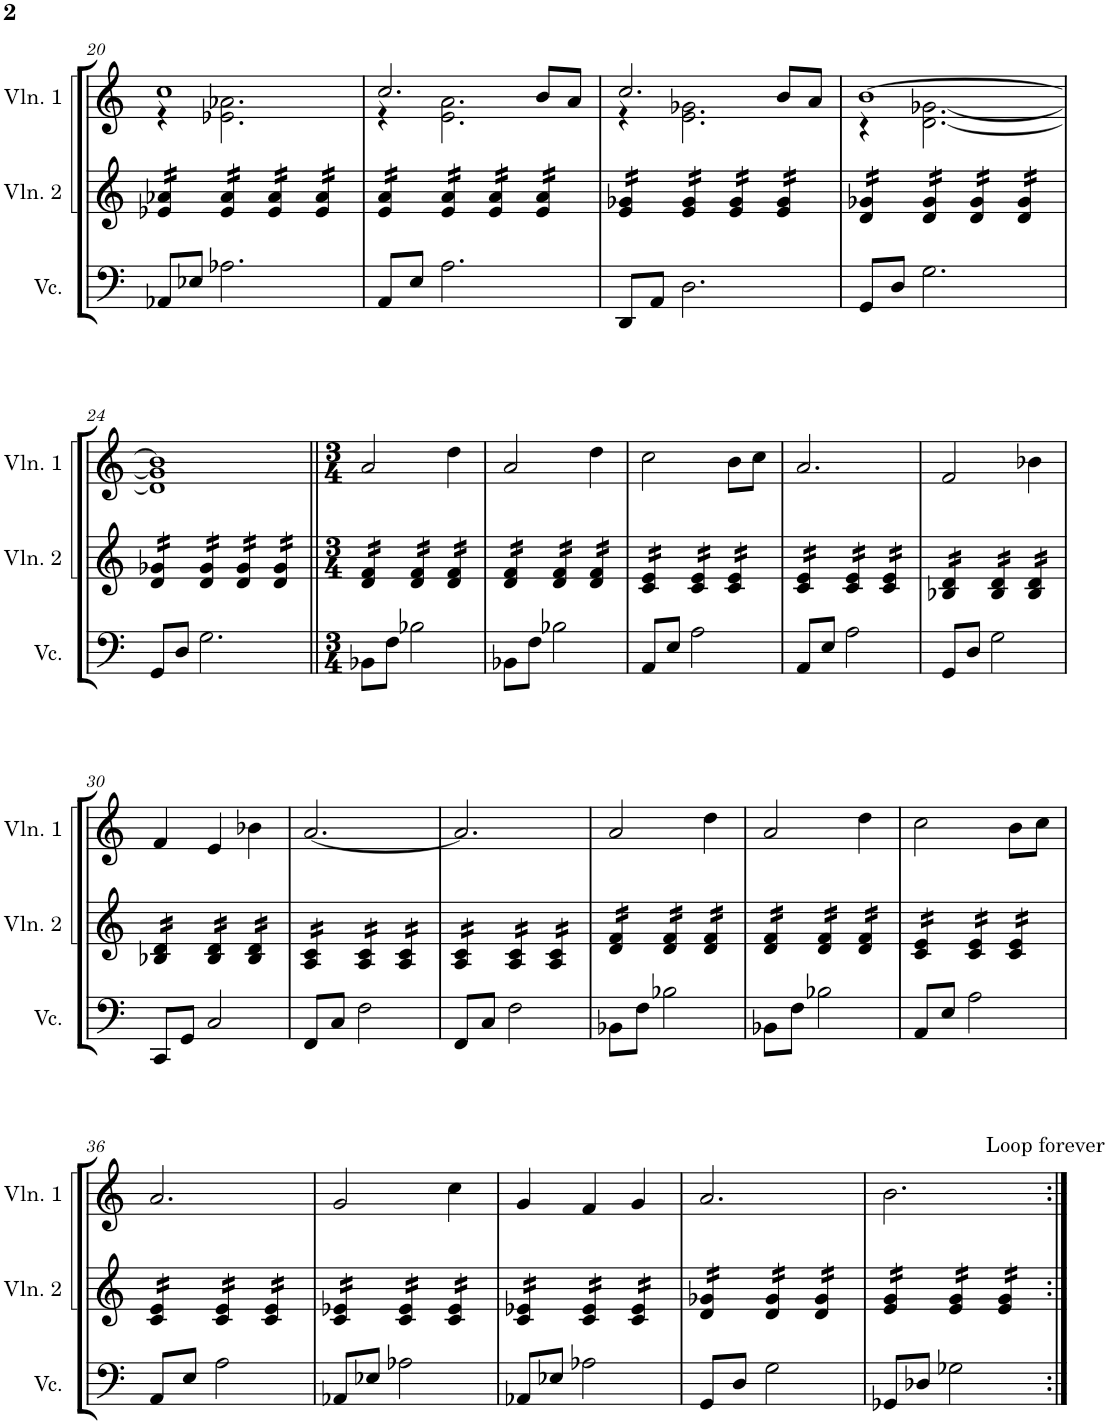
**kern	**kern	**kern
*part3	*part2	*part1
*staff3	*staff2	*staff1
*I"Violoncello	*I"Violin 2	*I"Violin 1
*I'Vc.	*I'Vln. 2	*I'Vln. 1
!!LO:PB:g=z
*clefF4	*clefG2	*clefG2
*k[]	*k[]	*k[]
*M4/4	*M4/4	*M4/4
*met(c)	*met(c)	*met(c)
=20	=20	=20
*	*	*^
*	*tremolo	*	*
8AA-X/L	16e-X/ 16a-X/LL	1cc	4r
.	16e-X/ 16a-X/	.	.
8E-X/J	16e-X/ 16a-X/	.	.
.	16e-X/ 16a-X/JJ	.	.
2.A-X\	16e-/ 16a-/LL	.	2.e-X\ 2.a-X\
.	16e-/ 16a-/	.	.
.	16e-/ 16a-/	.	.
.	16e-/ 16a-/JJ	.	.
.	16e-/ 16a-/LL	.	.
.	16e-/ 16a-/	.	.
.	16e-/ 16a-/	.	.
.	16e-/ 16a-/JJ	.	.
.	16e-/ 16a-/LL	.	.
.	16e-/ 16a-/	.	.
.	16e-/ 16a-/	.	.
.	16e-/ 16a-/JJ	.	.
=21	=21	=21	=21
8AA/L	16e/ 16a/LL	2.cc/	4r
.	16e/ 16a/	.	.
8E/J	16e/ 16a/	.	.
.	16e/ 16a/JJ	.	.
2.A\	16e/ 16a/LL	.	2.e\ 2.a\
.	16e/ 16a/	.	.
.	16e/ 16a/	.	.
.	16e/ 16a/JJ	.	.
.	16e/ 16a/LL	.	.
.	16e/ 16a/	.	.
.	16e/ 16a/	.	.
.	16e/ 16a/JJ	.	.
.	16e/ 16a/LL	8b/L	.
.	16e/ 16a/	.	.
.	16e/ 16a/	8a/J	.
.	16e/ 16a/JJ	.	.
=22	=22	=22	=22
8DD/L	16e/ 16g-X/LL	2.cc/	4r
.	16e/ 16g-X/	.	.
8AA/J	16e/ 16g-X/	.	.
.	16e/ 16g-X/JJ	.	.
2.D\	16e/ 16g-/LL	.	2.e\ 2.g-X\
.	16e/ 16g-/	.	.
.	16e/ 16g-/	.	.
.	16e/ 16g-/JJ	.	.
.	16e/ 16g-/LL	.	.
.	16e/ 16g-/	.	.
.	16e/ 16g-/	.	.
.	16e/ 16g-/JJ	.	.
.	16e/ 16g-/LL	8b/L	.
.	16e/ 16g-/	.	.
.	16e/ 16g-/	8a/J	.
.	16e/ 16g-/JJ	.	.
=23	=23	=23	=23
8GG/L	16d/ 16g-X/LL	[1b	4r
.	16d/ 16g-X/	.	.
8D/J	16d/ 16g-X/	.	.
.	16d/ 16g-X/JJ	.	.
2.G\	16d/ 16g-/LL	.	[2.d\ [2.g-X\
.	16d/ 16g-/	.	.
.	16d/ 16g-/	.	.
.	16d/ 16g-/JJ	.	.
.	16d/ 16g-/LL	.	.
.	16d/ 16g-/	.	.
.	16d/ 16g-/	.	.
.	16d/ 16g-/JJ	.	.
.	16d/ 16g-/LL	.	.
.	16d/ 16g-/	.	.
.	16d/ 16g-/	.	.
.	16d/ 16g-/JJ	.	.
!!LO:LB:g=z	!!
=24	=24	=24	=24
8GG/L	16d/ 16g-X/LL	1b]	1d] 1g-]
.	16d/ 16g-X/	.	.
8D/J	16d/ 16g-X/	.	.
.	16d/ 16g-X/JJ	.	.
2.G\	16d/ 16g-/LL	.	.
.	16d/ 16g-/	.	.
.	16d/ 16g-/	.	.
.	16d/ 16g-/JJ	.	.
.	16d/ 16g-/LL	.	.
.	16d/ 16g-/	.	.
.	16d/ 16g-/	.	.
.	16d/ 16g-/JJ	.	.
.	16d/ 16g-/LL	.	.
.	16d/ 16g-/	.	.
.	16d/ 16g-/	.	.
.	16d/ 16g-/JJ	.	.
*	*	*v	*v
=25||	=25||	=25||
*M3/4	*M3/4	*M3/4
8BB-X\L	16d/ 16f/LL	2a/
.	16d/ 16f/	.
8F\J	16d/ 16f/	.
.	16d/ 16f/JJ	.
2B-X\	16d/ 16f/LL	.
.	16d/ 16f/	.
.	16d/ 16f/	.
.	16d/ 16f/JJ	.
.	16d/ 16f/LL	4dd\
.	16d/ 16f/	.
.	16d/ 16f/	.
.	16d/ 16f/JJ	.
=26	=26	=26
8BB-X\L	16d/ 16f/LL	2a/
.	16d/ 16f/	.
8F\J	16d/ 16f/	.
.	16d/ 16f/JJ	.
2B-X\	16d/ 16f/LL	.
.	16d/ 16f/	.
.	16d/ 16f/	.
.	16d/ 16f/JJ	.
.	16d/ 16f/LL	4dd\
.	16d/ 16f/	.
.	16d/ 16f/	.
.	16d/ 16f/JJ	.
=27	=27	=27
8AA/L	16c/ 16e/LL	2cc\
.	16c/ 16e/	.
8E/J	16c/ 16e/	.
.	16c/ 16e/JJ	.
2A\	16c/ 16e/LL	.
.	16c/ 16e/	.
.	16c/ 16e/	.
.	16c/ 16e/JJ	.
.	16c/ 16e/LL	8b\L
.	16c/ 16e/	.
.	16c/ 16e/	8cc\J
.	16c/ 16e/JJ	.
=28	=28	=28
8AA/L	16c/ 16e/LL	2.a/
.	16c/ 16e/	.
8E/J	16c/ 16e/	.
.	16c/ 16e/JJ	.
2A\	16c/ 16e/LL	.
.	16c/ 16e/	.
.	16c/ 16e/	.
.	16c/ 16e/JJ	.
.	16c/ 16e/LL	.
.	16c/ 16e/	.
.	16c/ 16e/	.
.	16c/ 16e/JJ	.
=29	=29	=29
8GG/L	16B-X/ 16d/LL	2f/
.	16B-X/ 16d/	.
8D/J	16B-X/ 16d/	.
.	16B-X/ 16d/JJ	.
2G\	16B-/ 16d/LL	.
.	16B-/ 16d/	.
.	16B-/ 16d/	.
.	16B-/ 16d/JJ	.
.	16B-/ 16d/LL	4b-X\
.	16B-/ 16d/	.
.	16B-/ 16d/	.
.	16B-/ 16d/JJ	.
!!LO:LB:g=z
=30	=30	=30
8CC/L	16B-X/ 16d/LL	4f/
.	16B-X/ 16d/	.
8GG/J	16B-X/ 16d/	.
.	16B-X/ 16d/JJ	.
2C/	16B-/ 16d/LL	4e/
.	16B-/ 16d/	.
.	16B-/ 16d/	.
.	16B-/ 16d/JJ	.
.	16B-/ 16d/LL	4b-X\
.	16B-/ 16d/	.
.	16B-/ 16d/	.
.	16B-/ 16d/JJ	.
=31	=31	=31
8FF/L	16A/ 16c/LL	[2.a/
.	16A/ 16c/	.
8C/J	16A/ 16c/	.
.	16A/ 16c/JJ	.
2F\	16A/ 16c/LL	.
.	16A/ 16c/	.
.	16A/ 16c/	.
.	16A/ 16c/JJ	.
.	16A/ 16c/LL	.
.	16A/ 16c/	.
.	16A/ 16c/	.
.	16A/ 16c/JJ	.
=32	=32	=32
8FF/L	16A/ 16c/LL	2.a/]
.	16A/ 16c/	.
8C/J	16A/ 16c/	.
.	16A/ 16c/JJ	.
2F\	16A/ 16c/LL	.
.	16A/ 16c/	.
.	16A/ 16c/	.
.	16A/ 16c/JJ	.
.	16A/ 16c/LL	.
.	16A/ 16c/	.
.	16A/ 16c/	.
.	16A/ 16c/JJ	.
=33	=33	=33
8BB-X\L	16d/ 16f/LL	2a/
.	16d/ 16f/	.
8F\J	16d/ 16f/	.
.	16d/ 16f/JJ	.
2B-X\	16d/ 16f/LL	.
.	16d/ 16f/	.
.	16d/ 16f/	.
.	16d/ 16f/JJ	.
.	16d/ 16f/LL	4dd\
.	16d/ 16f/	.
.	16d/ 16f/	.
.	16d/ 16f/JJ	.
=34	=34	=34
8BB-X\L	16d/ 16f/LL	2a/
.	16d/ 16f/	.
8F\J	16d/ 16f/	.
.	16d/ 16f/JJ	.
2B-X\	16d/ 16f/LL	.
.	16d/ 16f/	.
.	16d/ 16f/	.
.	16d/ 16f/JJ	.
.	16d/ 16f/LL	4dd\
.	16d/ 16f/	.
.	16d/ 16f/	.
.	16d/ 16f/JJ	.
=35	=35	=35
8AA/L	16c/ 16e/LL	2cc\
.	16c/ 16e/	.
8E/J	16c/ 16e/	.
.	16c/ 16e/JJ	.
2A\	16c/ 16e/LL	.
.	16c/ 16e/	.
.	16c/ 16e/	.
.	16c/ 16e/JJ	.
.	16c/ 16e/LL	8b\L
.	16c/ 16e/	.
.	16c/ 16e/	8cc\J
.	16c/ 16e/JJ	.
!!LO:LB:g=z
=36	=36	=36
8AA/L	16c/ 16e/LL	2.a/
.	16c/ 16e/	.
8E/J	16c/ 16e/	.
.	16c/ 16e/JJ	.
2A\	16c/ 16e/LL	.
.	16c/ 16e/	.
.	16c/ 16e/	.
.	16c/ 16e/JJ	.
.	16c/ 16e/LL	.
.	16c/ 16e/	.
.	16c/ 16e/	.
.	16c/ 16e/JJ	.
=37	=37	=37
8AA-X/L	16c/ 16e-X/LL	2g/
.	16c/ 16e-X/	.
8E-X/J	16c/ 16e-X/	.
.	16c/ 16e-X/JJ	.
2A-X\	16c/ 16e-/LL	.
.	16c/ 16e-/	.
.	16c/ 16e-/	.
.	16c/ 16e-/JJ	.
.	16c/ 16e-/LL	4cc\
.	16c/ 16e-/	.
.	16c/ 16e-/	.
.	16c/ 16e-/JJ	.
=38	=38	=38
8AA-X/L	16c/ 16e-X/LL	4g/
.	16c/ 16e-X/	.
8E-X/J	16c/ 16e-X/	.
.	16c/ 16e-X/JJ	.
2A-X\	16c/ 16e-/LL	4f/
.	16c/ 16e-/	.
.	16c/ 16e-/	.
.	16c/ 16e-/JJ	.
.	16c/ 16e-/LL	4g/
.	16c/ 16e-/	.
.	16c/ 16e-/	.
.	16c/ 16e-/JJ	.
=39	=39	=39
8GG/L	16d/ 16g-X/LL	2.a/
.	16d/ 16g-X/	.
8D/J	16d/ 16g-X/	.
.	16d/ 16g-X/JJ	.
2G\	16d/ 16g-/LL	.
.	16d/ 16g-/	.
.	16d/ 16g-/	.
.	16d/ 16g-/JJ	.
.	16d/ 16g-/LL	.
.	16d/ 16g-/	.
.	16d/ 16g-/	.
.	16d/ 16g-/JJ	.
=40	=40	=40
*	*	*^
8GG-X/L	16e/ 16g/LL	2.b\	2ryy
.	16e/ 16g/	.	.
8D-X/J	16e/ 16g/	.	.
.	16e/ 16g/JJ	.	.
2G-X\	16e/ 16g/LL	.	.
.	16e/ 16g/	.	.
.	16e/ 16g/	.	.
.	16e/ 16g/JJ	.	.
!	!	!	!LO:TX:a:t=Loop forever
.	16e/ 16g/LL	.	4ryy
.	16e/ 16g/	.	.
.	16e/ 16g/	.	.
.	16e/ 16g/JJ	.	.
*	*Xtremolo	*	*
*	*	*v	*v
=:|!	=:|!	=:|!
*-	*-	*-
